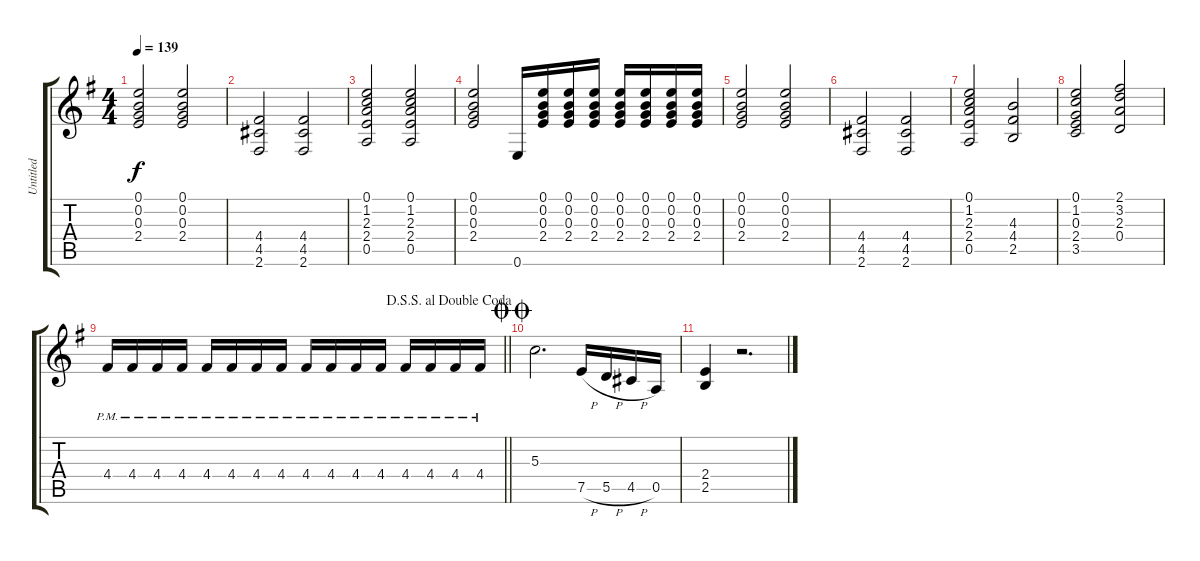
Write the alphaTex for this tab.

\track ("Untitled" "Untitled") {instrument distortionguitar}
\staff {score tabs}
\tuning (E4 B3 G3 D3 A2 E2) {hide}
\ts (4 4)
\tempo 139
\clef g2
\ks g
(0.1 0.2 0.3 2.4).2{dy f} (0.1 0.2 0.3 2.4).2 |
(4.4 4.5 2.6).2 (4.4 4.5 2.6).2 |
(0.1 1.2 2.3 2.4 0.5).2 (0.1 1.2 2.3 2.4 0.5).2 |
(0.1 0.2 0.3 2.4).2 0.6.16 (0.1 0.2 0.3 2.4).16 (0.1 0.2 0.3 2.4).16 (0.1 0.2 0.3 2.4).16 (0.1 0.2 0.3 2.4).16 (0.1 0.2 0.3 2.4).16 (0.1 0.2 0.3 2.4).16 (0.1 0.2 0.3 2.4).16 |
(0.1 0.2 0.3 2.4).2 (0.1 0.2 0.3 2.4).2 |
(4.4 4.5 2.6).2 (4.4 4.5 2.6).2 |
(0.1 1.2 2.3 2.4 0.5).2 (4.3 4.4 2.5).2 |
(0.1 1.2 0.3 2.4 3.5).2 (2.1 3.2 2.3 0.4).2 |
\jump dalsegnosegnoaldoublecoda
\barLineRight lightlight
4.4{pm}.16 4.4{pm}.16 4.4{pm}.16 4.4{pm}.16 4.4{pm}.16 4.4{pm}.16 4.4{pm}.16 4.4{pm}.16 4.4{pm}.16 4.4{pm}.16 4.4{pm}.16 4.4{pm}.16 4.4{pm}.16 4.4{pm}.16 4.4{pm}.16 4.4{pm}.16 |
\jump doublecoda
5.3.2{d} 7.5{h}.16 5.5{h}.16 4.5{h}.16 0.5.16 |
(2.4 2.5).4 r.2{d}
